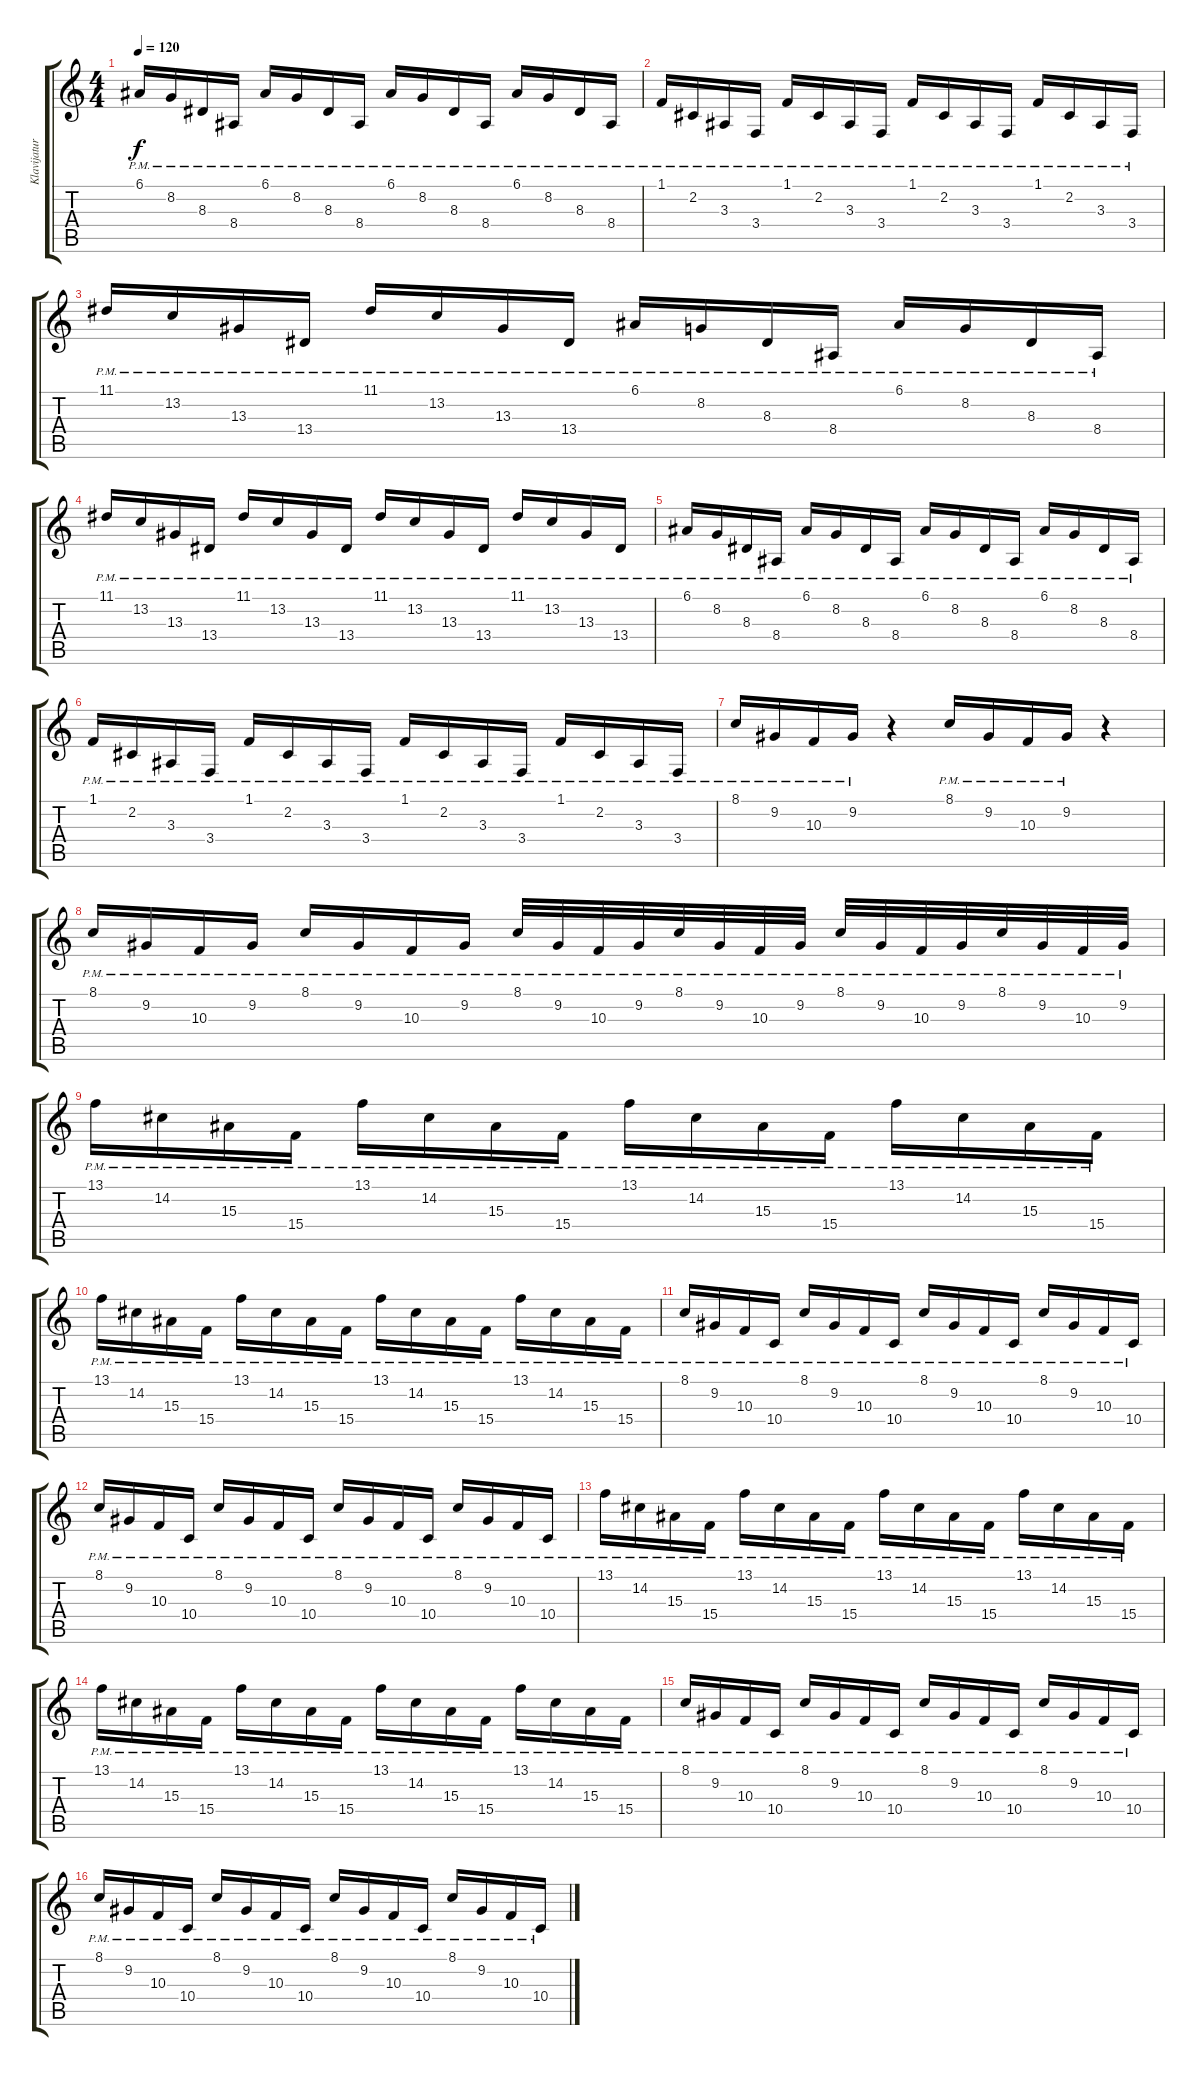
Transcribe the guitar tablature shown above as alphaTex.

\track ("Klavijature 2" "Klavijatur") {instrument pizzicatostrings}
\staff {score tabs}
\tuning (E4 B3 G3 D3 A2 E2) {hide}
\ts (4 4)
\tempo 120
\clef g2
\ks c
6.1{pm}.16{dy f} 8.2{pm}.16 8.3{pm}.16 8.4{pm}.16 6.1{pm}.16 8.2{pm}.16 8.3{pm}.16 8.4{pm}.16 6.1{pm}.16 8.2{pm}.16 8.3{pm}.16 8.4{pm}.16 6.1{pm}.16 8.2{pm}.16 8.3{pm}.16 8.4{pm}.16 |
1.1{pm}.16 2.2{pm}.16 3.3{pm}.16 3.4{pm}.16 1.1{pm}.16 2.2{pm}.16 3.3{pm}.16 3.4{pm}.16 1.1{pm}.16 2.2{pm}.16 3.3{pm}.16 3.4{pm}.16 1.1{pm}.16 2.2{pm}.16 3.3{pm}.16 3.4{pm}.16 |
11.1{pm}.16 13.2{pm}.16 13.3{pm}.16 13.4{pm}.16 11.1{pm}.16 13.2{pm}.16 13.3{pm}.16 13.4{pm}.16 6.1{pm}.16 8.2{pm}.16 8.3{pm}.16 8.4{pm}.16 6.1{pm}.16 8.2{pm}.16 8.3{pm}.16 8.4{pm}.16 |
11.1{pm}.16 13.2{pm}.16 13.3{pm}.16 13.4{pm}.16 11.1{pm}.16 13.2{pm}.16 13.3{pm}.16 13.4{pm}.16 11.1{pm}.16 13.2{pm}.16 13.3{pm}.16 13.4{pm}.16 11.1{pm}.16 13.2{pm}.16 13.3{pm}.16 13.4{pm}.16 |
6.1{pm}.16 8.2{pm}.16 8.3{pm}.16 8.4{pm}.16 6.1{pm}.16 8.2{pm}.16 8.3{pm}.16 8.4{pm}.16 6.1{pm}.16 8.2{pm}.16 8.3{pm}.16 8.4{pm}.16 6.1{pm}.16 8.2{pm}.16 8.3{pm}.16 8.4{pm}.16 |
1.1{pm}.16 2.2{pm}.16 3.3{pm}.16 3.4{pm}.16 1.1{pm}.16 2.2{pm}.16 3.3{pm}.16 3.4{pm}.16 1.1{pm}.16 2.2{pm}.16 3.3{pm}.16 3.4{pm}.16 1.1{pm}.16 2.2{pm}.16 3.3{pm}.16 3.4{pm}.16 |
8.1{pm}.16 9.2{pm}.16 10.3{pm}.16 9.2{pm}.16 r.4 8.1{pm}.16 9.2{pm}.16 10.3{pm}.16 9.2{pm}.16 r.4 |
8.1{pm}.16 9.2{pm}.16 10.3{pm}.16 9.2{pm}.16 8.1{pm}.16 9.2{pm}.16 10.3{pm}.16 9.2{pm}.16 8.1{pm}.32 9.2{pm}.32 10.3{pm}.32 9.2{pm}.32 8.1{pm}.32 9.2{pm}.32 10.3{pm}.32 9.2{pm}.32 8.1{pm}.32 9.2{pm}.32 10.3{pm}.32 9.2{pm}.32 8.1{pm}.32 9.2{pm}.32 10.3{pm}.32 9.2{pm}.32 |
13.1{pm}.16 14.2{pm}.16 15.3{pm}.16 15.4{pm}.16 13.1{pm}.16 14.2{pm}.16 15.3{pm}.16 15.4{pm}.16 13.1{pm}.16 14.2{pm}.16 15.3{pm}.16 15.4{pm}.16 13.1{pm}.16 14.2{pm}.16 15.3{pm}.16 15.4{pm}.16 |
13.1{pm}.16 14.2{pm}.16 15.3{pm}.16 15.4{pm}.16 13.1{pm}.16 14.2{pm}.16 15.3{pm}.16 15.4{pm}.16 13.1{pm}.16 14.2{pm}.16 15.3{pm}.16 15.4{pm}.16 13.1{pm}.16 14.2{pm}.16 15.3{pm}.16 15.4{pm}.16 |
8.1{pm}.16 9.2{pm}.16 10.3{pm}.16 10.4{pm}.16 8.1{pm}.16 9.2{pm}.16 10.3{pm}.16 10.4{pm}.16 8.1{pm}.16 9.2{pm}.16 10.3{pm}.16 10.4{pm}.16 8.1{pm}.16 9.2{pm}.16 10.3{pm}.16 10.4{pm}.16 |
8.1{pm}.16 9.2{pm}.16 10.3{pm}.16 10.4{pm}.16 8.1{pm}.16 9.2{pm}.16 10.3{pm}.16 10.4{pm}.16 8.1{pm}.16 9.2{pm}.16 10.3{pm}.16 10.4{pm}.16 8.1{pm}.16 9.2{pm}.16 10.3{pm}.16 10.4{pm}.16 |
13.1{pm}.16 14.2{pm}.16 15.3{pm}.16 15.4{pm}.16 13.1{pm}.16 14.2{pm}.16 15.3{pm}.16 15.4{pm}.16 13.1{pm}.16 14.2{pm}.16 15.3{pm}.16 15.4{pm}.16 13.1{pm}.16 14.2{pm}.16 15.3{pm}.16 15.4{pm}.16 |
13.1{pm}.16 14.2{pm}.16 15.3{pm}.16 15.4{pm}.16 13.1{pm}.16 14.2{pm}.16 15.3{pm}.16 15.4{pm}.16 13.1{pm}.16 14.2{pm}.16 15.3{pm}.16 15.4{pm}.16 13.1{pm}.16 14.2{pm}.16 15.3{pm}.16 15.4{pm}.16 |
8.1{pm}.16 9.2{pm}.16 10.3{pm}.16 10.4{pm}.16 8.1{pm}.16 9.2{pm}.16 10.3{pm}.16 10.4{pm}.16 8.1{pm}.16 9.2{pm}.16 10.3{pm}.16 10.4{pm}.16 8.1{pm}.16 9.2{pm}.16 10.3{pm}.16 10.4{pm}.16 |
8.1{pm}.16 9.2{pm}.16 10.3{pm}.16 10.4{pm}.16 8.1{pm}.16 9.2{pm}.16 10.3{pm}.16 10.4{pm}.16 8.1{pm}.16 9.2{pm}.16 10.3{pm}.16 10.4{pm}.16 8.1{pm}.16 9.2{pm}.16 10.3{pm}.16 10.4{pm}.16
